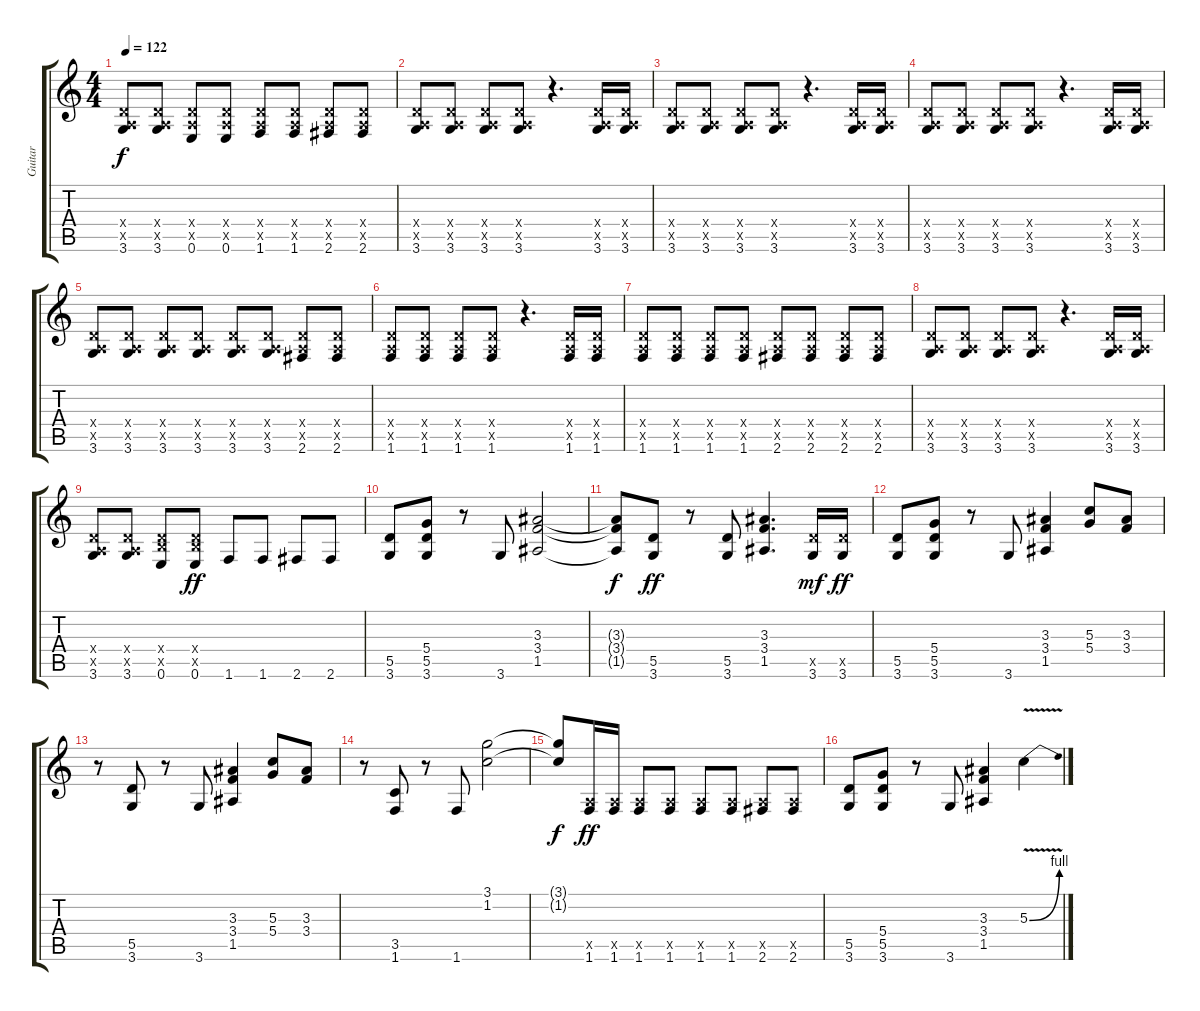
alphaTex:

\track ("Guitar" "Guitar") {instrument distortionguitar}
\staff {score tabs}
\tuning (E4 B3 G3 D3 A2 E2) {hide}
\ts (4 4)
\tempo 122
\clef g2
\ks c
(0.4{x} 0.5{x} 3.6).8{dy f} (0.4{x} 0.5{x} 3.6).8 (0.4{x} 0.5{x} 0.6).8 (0.4{x} 0.5{x} 0.6).8 (0.4{x} 0.5{x} 1.6).8 (0.4{x} 0.5{x} 1.6).8 (0.4{x} 0.5{x} 2.6).8 (0.4{x} 0.5{x} 2.6).8 |
(0.4{x} 0.5{x} 3.6).8 (0.4{x} 0.5{x} 3.6).8 (0.4{x} 0.5{x} 3.6).8 (0.4{x} 0.5{x} 3.6).8 r.4{d} (0.4{x} 0.5{x} 3.6).16 (0.4{x} 0.5{x} 3.6).16 |
(0.4{x} 0.5{x} 3.6).8 (0.4{x} 0.5{x} 3.6).8 (0.4{x} 0.5{x} 3.6).8 (0.4{x} 0.5{x} 3.6).8 r.4{d} (0.4{x} 0.5{x} 3.6).16 (0.4{x} 0.5{x} 3.6).16 |
(0.4{x} 0.5{x} 3.6).8 (0.4{x} 0.5{x} 3.6).8 (0.4{x} 0.5{x} 3.6).8 (0.4{x} 0.5{x} 3.6).8 r.4{d} (0.4{x} 0.5{x} 3.6).16 (0.4{x} 0.5{x} 3.6).16 |
(0.4{x} 0.5{x} 3.6).8 (0.4{x} 0.5{x} 3.6).8 (0.4{x} 0.5{x} 3.6).8 (0.4{x} 0.5{x} 3.6).8 (0.4{x} 0.5{x} 3.6).8 (0.4{x} 0.5{x} 3.6).8 (0.4{x} 0.5{x} 2.6).8 (0.4{x} 0.5{x} 2.6).8 |
(0.4{x} 0.5{x} 1.6).8 (0.4{x} 0.5{x} 1.6).8 (0.4{x} 0.5{x} 1.6).8 (0.4{x} 0.5{x} 1.6).8 r.4{d} (0.4{x} 0.5{x} 1.6).16 (0.4{x} 0.5{x} 1.6).16 |
(0.4{x} 0.5{x} 1.6).8 (0.4{x} 0.5{x} 1.6).8 (0.4{x} 0.5{x} 1.6).8 (0.4{x} 0.5{x} 1.6).8 (0.4{x} 0.5{x} 2.6).8 (0.4{x} 0.5{x} 2.6).8 (0.4{x} 0.5{x} 2.6).8 (0.4{x} 0.5{x} 2.6).8 |
(0.4{x} 0.5{x} 3.6).8 (0.4{x} 0.5{x} 3.6).8 (0.4{x} 0.5{x} 3.6).8 (0.4{x} 0.5{x} 3.6).8 r.4{d} (0.4{x} 0.5{x} 3.6).16 (0.4{x} 0.5{x} 3.6).16 |
(0.4{x} 0.5{x} 3.6).8 (0.4{x} 0.5{x} 3.6).8 (0.4{x} 2.5{x} 0.6).8 (0.4{x} 2.5{x} 0.6).8{dy ff} 1.6.8 1.6.8 2.6.8 2.6.8 |
(5.5 3.6).8 (5.4 5.5 3.6).8 r.8 3.6.8 (3.3 3.4 1.5).2 |
(3.3{t} 3.4{t} 1.5{t}).8{dy f} (5.5 3.6).8{dy ff} r.8 (5.5 3.6).8 (3.3 3.4 1.5).4{d} (5.5{x} 3.6).16{dy mf} (5.5{x} 3.6).16{dy ff} |
(5.5 3.6).8 (5.4 5.5 3.6).8 r.8 3.6.8 (3.3 3.4 1.5).4 (5.3 5.4).8 (3.3 3.4).8 |
r.8 (5.5 3.6).8 r.8 3.6.8 (3.3 3.4 1.5).4 (5.3 5.4).8 (3.3 3.4).8 |
r.8 (3.5 1.6).8 r.8 1.6.8 (3.1 1.2).2 |
(3.1{t} 1.2{t}).8{dy f} (0.5{x} 1.6).16{dy ff} (0.5{x} 1.6).16 (0.5{x} 1.6).8 (0.5{x} 1.6).8 (0.5{x} 1.6).8 (0.5{x} 1.6).8 (0.5{x} 2.6).8 (0.5{x} 2.6).8 |
(5.5 3.6).8 (5.4 5.5 3.6).8 r.8 3.6.8 (3.3 3.4 1.5).4 5.3{be (bend 0 0 60 4) v}.4
